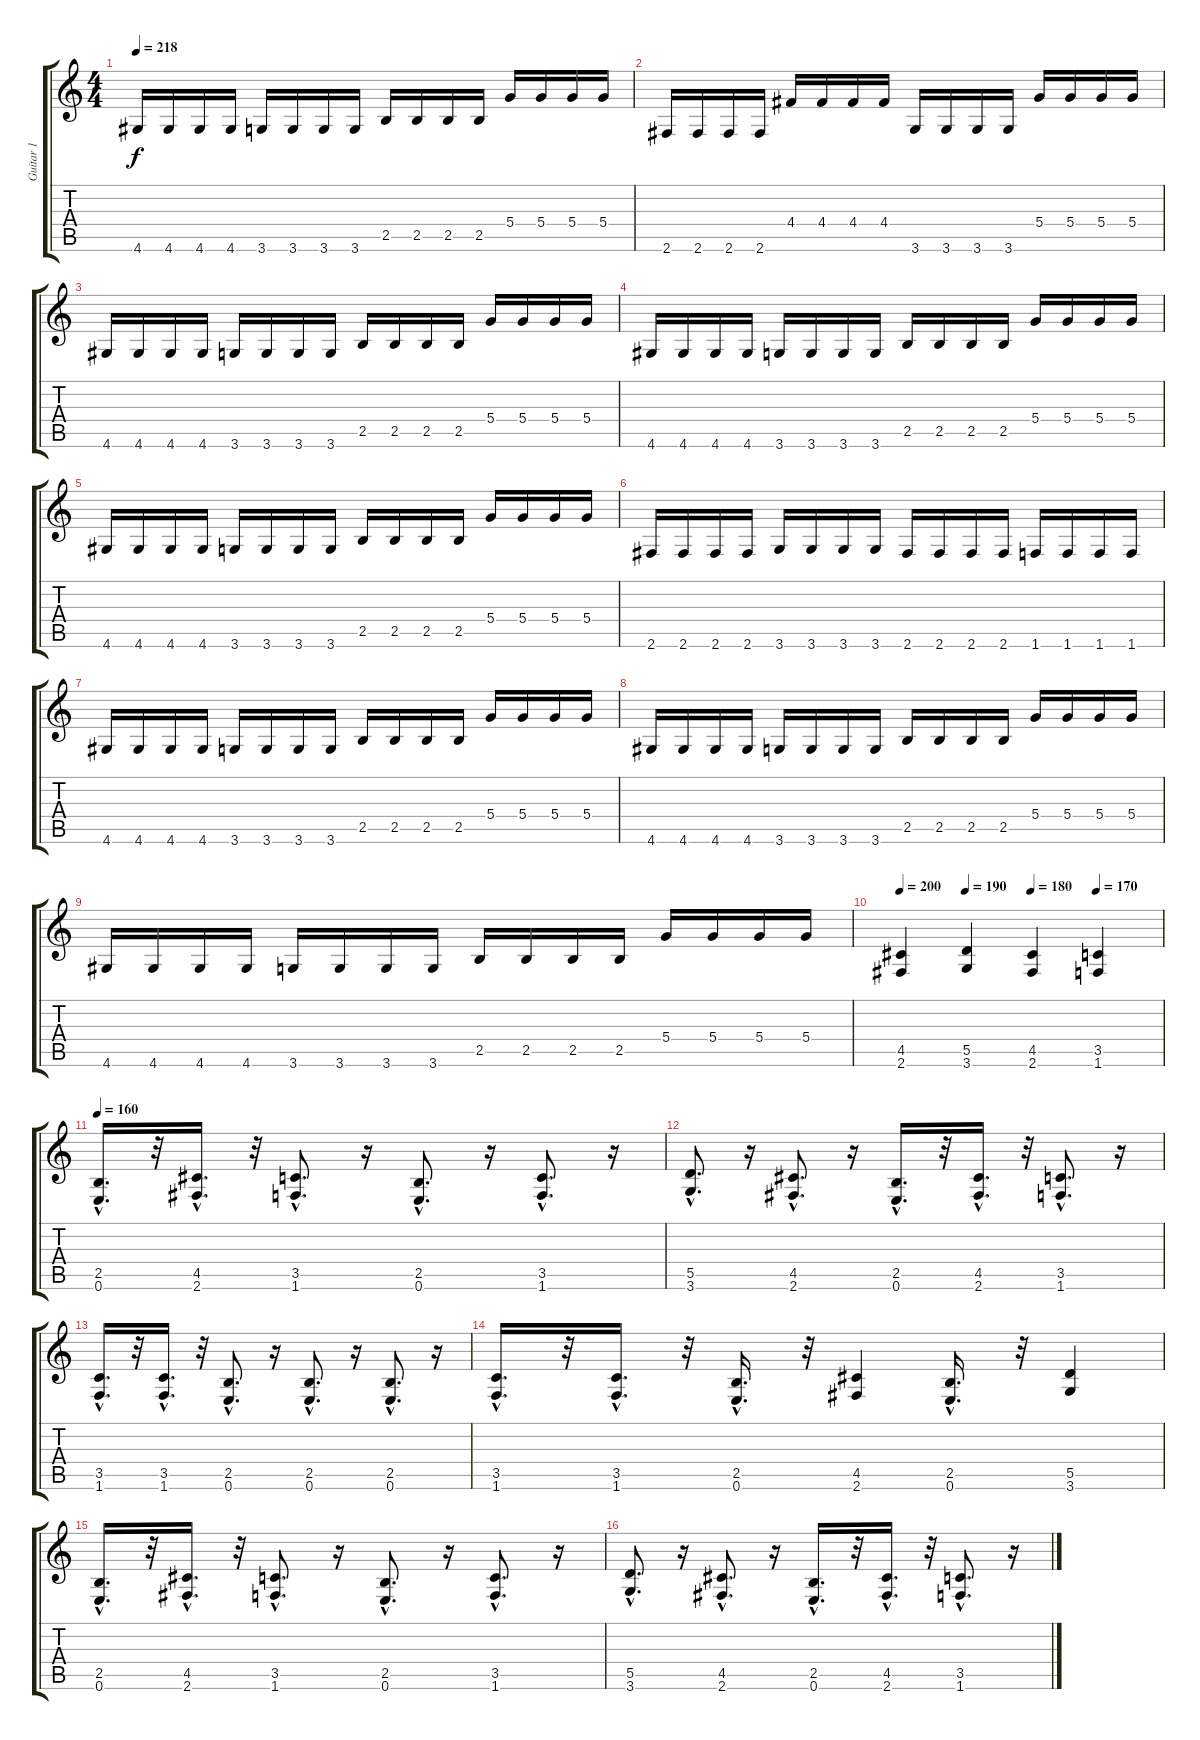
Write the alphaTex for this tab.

\track ("Guitar 1" "Guitar 1") {instrument distortionguitar}
\staff {score tabs}
\tuning (E4 B3 G3 D3 A2 E2) {hide}
\ts (4 4)
\tempo 218
\clef g2
\ks c
4.6.16{dy f} 4.6.16 4.6.16 4.6.16 3.6.16 3.6.16 3.6.16 3.6.16 2.5.16 2.5.16 2.5.16 2.5.16 5.4.16 5.4.16 5.4.16 5.4.16 |
2.6.16 2.6.16 2.6.16 2.6.16 4.4.16 4.4.16 4.4.16 4.4.16 3.6.16 3.6.16 3.6.16 3.6.16 5.4.16 5.4.16 5.4.16 5.4.16 |
4.6.16 4.6.16 4.6.16 4.6.16 3.6.16 3.6.16 3.6.16 3.6.16 2.5.16 2.5.16 2.5.16 2.5.16 5.4.16 5.4.16 5.4.16 5.4.16 |
4.6.16 4.6.16 4.6.16 4.6.16 3.6.16 3.6.16 3.6.16 3.6.16 2.5.16 2.5.16 2.5.16 2.5.16 5.4.16 5.4.16 5.4.16 5.4.16 |
4.6.16 4.6.16 4.6.16 4.6.16 3.6.16 3.6.16 3.6.16 3.6.16 2.5.16 2.5.16 2.5.16 2.5.16 5.4.16 5.4.16 5.4.16 5.4.16 |
2.6.16 2.6.16 2.6.16 2.6.16 3.6.16 3.6.16 3.6.16 3.6.16 2.6.16 2.6.16 2.6.16 2.6.16 1.6.16 1.6.16 1.6.16 1.6.16 |
4.6.16 4.6.16 4.6.16 4.6.16 3.6.16 3.6.16 3.6.16 3.6.16 2.5.16 2.5.16 2.5.16 2.5.16 5.4.16 5.4.16 5.4.16 5.4.16 |
4.6.16 4.6.16 4.6.16 4.6.16 3.6.16 3.6.16 3.6.16 3.6.16 2.5.16 2.5.16 2.5.16 2.5.16 5.4.16 5.4.16 5.4.16 5.4.16 |
4.6.16 4.6.16 4.6.16 4.6.16 3.6.16 3.6.16 3.6.16 3.6.16 2.5.16 2.5.16 2.5.16 2.5.16 5.4.16 5.4.16 5.4.16 5.4.16 |
\tempo 200
\tempo (190 0.25)
\tempo (180 0.5)
\tempo (170 0.75)
(4.5 2.6).4 (5.5 3.6).4 (4.5 2.6).4 (3.5 1.6).4 |
\tempo 160
(2.5{hac} 0.6{hac}).16{d} r.32 (4.5{hac} 2.6{hac}).16{d} r.32 (3.5{hac} 1.6{hac}).8{d} r.16 (2.5{hac} 0.6{hac}).8{d} r.16 (3.5{hac} 1.6{hac}).8{d} r.16 |
(5.5{hac} 3.6{hac}).8{d} r.16 (4.5{hac} 2.6{hac}).8{d} r.16 (2.5{hac} 0.6{hac}).16{d} r.32 (4.5{hac} 2.6{hac}).16{d} r.32 (3.5{hac} 1.6{hac}).8{d} r.16 |
(3.5{hac} 1.6{hac}).16{d} r.32 (3.5{hac} 1.6{hac}).16{d} r.32 (2.5{hac} 0.6{hac}).8{d} r.16 (2.5{hac} 0.6{hac}).8{d} r.16 (2.5{hac} 0.6{hac}).8{d} r.16 |
(3.5{hac} 1.6{hac}).16{d} r.32 (3.5{hac} 1.6{hac}).16{d} r.32 (2.5{hac} 0.6{hac}).16{d} r.32 (4.5 2.6).4 (2.5{hac} 0.6{hac}).16{d} r.32 (5.5 3.6).4 |
(2.5{hac} 0.6{hac}).16{d} r.32 (4.5{hac} 2.6{hac}).16{d} r.32 (3.5{hac} 1.6{hac}).8{d} r.16 (2.5{hac} 0.6{hac}).8{d} r.16 (3.5{hac} 1.6{hac}).8{d} r.16 |
(5.5{hac} 3.6{hac}).8{d} r.16 (4.5{hac} 2.6{hac}).8{d} r.16 (2.5{hac} 0.6{hac}).16{d} r.32 (4.5{hac} 2.6{hac}).16{d} r.32 (3.5{hac} 1.6{hac}).8{d} r.16
